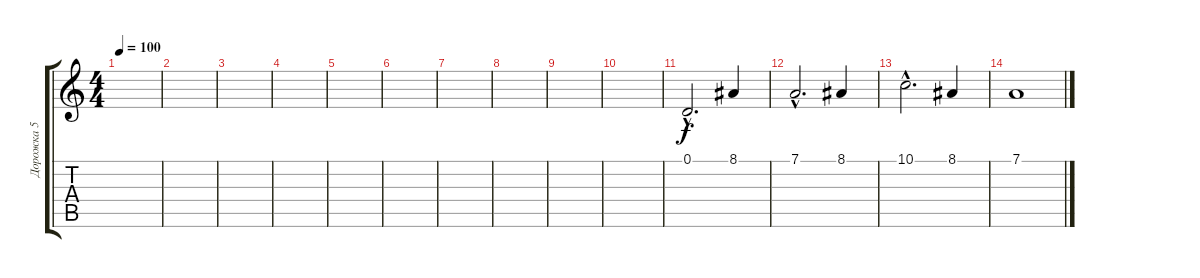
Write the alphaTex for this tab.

\track ("Дорожка 5" "Дорожка 5") {instrument choiraahs}
\staff {score tabs}
\tuning (D4 A3 F3 C3 G2 D2) {hide}
\ts (4 4)
\tempo 100
\clef g2
\ks c
|
|
|
|
|
|
|
|
|
|
0.1{hac}.2{d} 8.1.4 |
7.1{hac}.2{d} 8.1.4 |
10.1{hac}.2{d} 8.1.4 |
7.1.1
